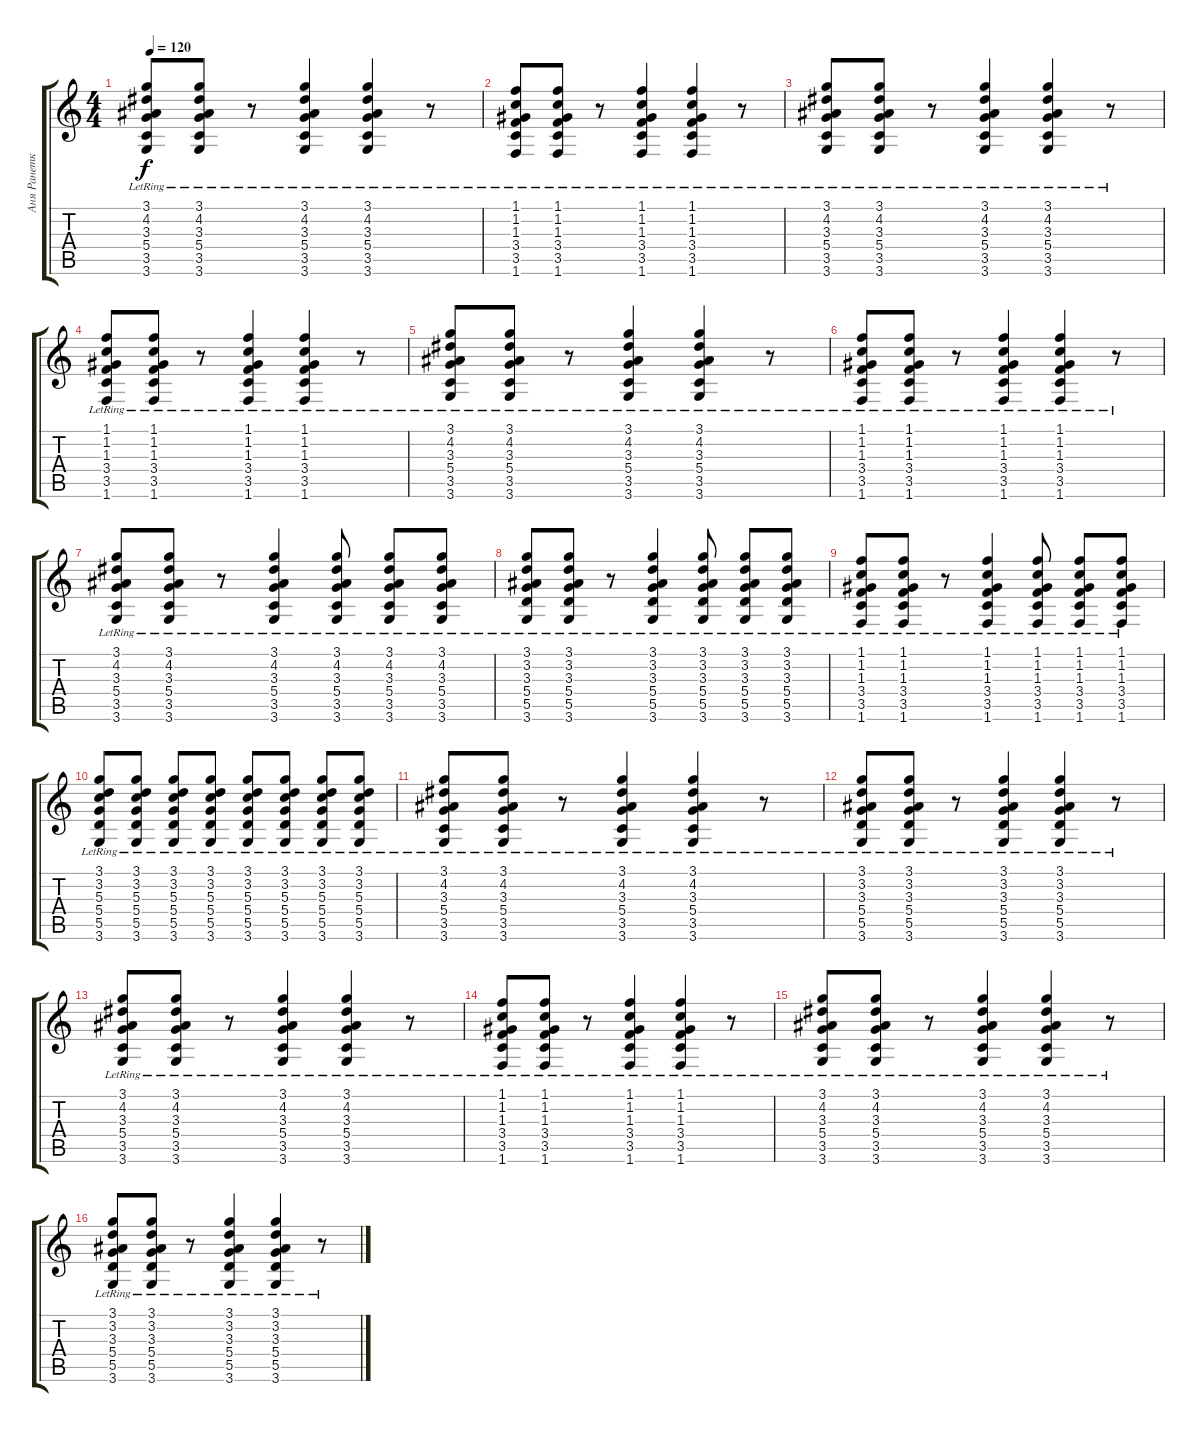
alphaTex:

\track ("Аня Ранетка" "Аня Ранетк") {instrument acousticguitarnylon}
\staff {score tabs}
\tuning (E4 B3 G3 D3 A2 E2) {hide}
\ts (4 4)
\tempo 120
\clef g2
\ks c
(3.1{lr} 4.2{lr} 3.3{lr} 5.4{lr} 3.5{lr} 3.6{lr}).8{dy f} (3.1{lr} 4.2{lr} 3.3{lr} 5.4{lr} 3.5{lr} 3.6{lr}).8 r.8 (3.1{lr} 4.2{lr} 3.3{lr} 5.4{lr} 3.5{lr} 3.6{lr}).4 (3.1{lr} 4.2{lr} 3.3{lr} 5.4{lr} 3.5{lr} 3.6{lr}).4 r.8 |
(1.1{lr} 1.2{lr} 1.3{lr} 3.4{lr} 3.5{lr} 1.6{lr}).8 (1.1{lr} 1.2{lr} 1.3{lr} 3.4{lr} 3.5{lr} 1.6{lr}).8 r.8 (1.1{lr} 1.2{lr} 1.3{lr} 3.4{lr} 3.5{lr} 1.6{lr}).4 (1.1{lr} 1.2{lr} 1.3{lr} 3.4{lr} 3.5{lr} 1.6{lr}).4 r.8 |
(3.1{lr} 4.2{lr} 3.3{lr} 5.4{lr} 3.5{lr} 3.6{lr}).8 (3.1{lr} 4.2{lr} 3.3{lr} 5.4{lr} 3.5{lr} 3.6{lr}).8 r.8 (3.1{lr} 4.2{lr} 3.3{lr} 5.4{lr} 3.5{lr} 3.6{lr}).4 (3.1{lr} 4.2{lr} 3.3{lr} 5.4{lr} 3.5{lr} 3.6{lr}).4 r.8 |
(1.1{lr} 1.2{lr} 1.3{lr} 3.4{lr} 3.5{lr} 1.6{lr}).8 (1.1{lr} 1.2{lr} 1.3{lr} 3.4{lr} 3.5{lr} 1.6{lr}).8 r.8 (1.1{lr} 1.2{lr} 1.3{lr} 3.4{lr} 3.5{lr} 1.6{lr}).4 (1.1{lr} 1.2{lr} 1.3{lr} 3.4{lr} 3.5{lr} 1.6{lr}).4 r.8 |
(3.1{lr} 4.2{lr} 3.3{lr} 5.4{lr} 3.5{lr} 3.6{lr}).8 (3.1{lr} 4.2{lr} 3.3{lr} 5.4{lr} 3.5{lr} 3.6{lr}).8 r.8 (3.1{lr} 4.2{lr} 3.3{lr} 5.4{lr} 3.5{lr} 3.6{lr}).4 (3.1{lr} 4.2{lr} 3.3{lr} 5.4{lr} 3.5{lr} 3.6{lr}).4 r.8 |
(1.1{lr} 1.2{lr} 1.3{lr} 3.4{lr} 3.5{lr} 1.6{lr}).8 (1.1{lr} 1.2{lr} 1.3{lr} 3.4{lr} 3.5{lr} 1.6{lr}).8 r.8 (1.1{lr} 1.2{lr} 1.3{lr} 3.4{lr} 3.5{lr} 1.6{lr}).4 (1.1{lr} 1.2{lr} 1.3{lr} 3.4{lr} 3.5{lr} 1.6{lr}).4 r.8 |
(3.1{lr} 4.2{lr} 3.3{lr} 5.4{lr} 3.5{lr} 3.6{lr}).8 (3.1{lr} 4.2{lr} 3.3{lr} 5.4{lr} 3.5{lr} 3.6{lr}).8 r.8 (3.1{lr} 4.2{lr} 3.3{lr} 5.4{lr} 3.5{lr} 3.6{lr}).4 (3.1{lr} 4.2{lr} 3.3{lr} 5.4{lr} 3.5{lr} 3.6{lr}).8 (3.1{lr} 4.2{lr} 3.3{lr} 5.4{lr} 3.5{lr} 3.6{lr}).8 (3.1{lr} 4.2{lr} 3.3{lr} 5.4{lr} 3.5{lr} 3.6{lr}).8 |
(3.1{lr} 3.2{lr} 3.3{lr} 5.4{lr} 5.5{lr} 3.6{lr}).8 (3.1{lr} 3.2{lr} 3.3{lr} 5.4{lr} 5.5{lr} 3.6{lr}).8 r.8 (3.1{lr} 3.2{lr} 3.3{lr} 5.4{lr} 5.5{lr} 3.6{lr}).4 (3.1{lr} 3.2{lr} 3.3{lr} 5.4{lr} 5.5{lr} 3.6{lr}).8 (3.1{lr} 3.2{lr} 3.3{lr} 5.4{lr} 5.5{lr} 3.6{lr}).8 (3.1{lr} 3.2{lr} 3.3{lr} 5.4{lr} 5.5{lr} 3.6{lr}).8 |
(1.1{lr} 1.2{lr} 1.3{lr} 3.4{lr} 3.5{lr} 1.6{lr}).8 (1.1{lr} 1.2{lr} 1.3{lr} 3.4{lr} 3.5{lr} 1.6{lr}).8 r.8 (1.1{lr} 1.2{lr} 1.3{lr} 3.4{lr} 3.5{lr} 1.6{lr}).4 (1.1{lr} 1.2{lr} 1.3{lr} 3.4{lr} 3.5{lr} 1.6{lr}).8 (1.1{lr} 1.2{lr} 1.3{lr} 3.4{lr} 3.5{lr} 1.6{lr}).8 (1.1{lr} 1.2{lr} 1.3{lr} 3.4{lr} 3.5{lr} 1.6{lr}).8 |
(3.1{lr} 3.2{lr} 5.3{lr} 5.4{lr} 5.5{lr} 3.6{lr}).8 (3.1{lr} 3.2{lr} 5.3{lr} 5.4{lr} 5.5{lr} 3.6{lr}).8 (3.1{lr} 3.2{lr} 5.3{lr} 5.4{lr} 5.5{lr} 3.6{lr}).8 (3.1{lr} 3.2{lr} 5.3{lr} 5.4{lr} 5.5{lr} 3.6{lr}).8 (3.1{lr} 3.2{lr} 5.3{lr} 5.4{lr} 5.5{lr} 3.6{lr}).8 (3.1{lr} 3.2{lr} 5.3{lr} 5.4{lr} 5.5{lr} 3.6{lr}).8 (3.1{lr} 3.2{lr} 5.3{lr} 5.4{lr} 5.5{lr} 3.6{lr}).8 (3.1{lr} 3.2{lr} 5.3{lr} 5.4{lr} 5.5{lr} 3.6{lr}).8 |
(3.1{lr} 4.2{lr} 3.3{lr} 5.4{lr} 3.5{lr} 3.6{lr}).8 (3.1{lr} 4.2{lr} 3.3{lr} 5.4{lr} 3.5{lr} 3.6{lr}).8 r.8 (3.1{lr} 4.2{lr} 3.3{lr} 5.4{lr} 3.5{lr} 3.6{lr}).4 (3.1{lr} 4.2{lr} 3.3{lr} 5.4{lr} 3.5{lr} 3.6{lr}).4 r.8 |
(3.1{lr} 3.2{lr} 3.3{lr} 5.4{lr} 5.5{lr} 3.6{lr}).8 (3.1{lr} 3.2{lr} 3.3{lr} 5.4{lr} 5.5{lr} 3.6{lr}).8 r.8 (3.1{lr} 3.2{lr} 3.3{lr} 5.4{lr} 5.5{lr} 3.6{lr}).4 (3.1{lr} 3.2{lr} 3.3{lr} 5.4{lr} 5.5{lr} 3.6{lr}).4 r.8 |
(3.1{lr} 4.2{lr} 3.3{lr} 5.4{lr} 3.5{lr} 3.6{lr}).8 (3.1{lr} 4.2{lr} 3.3{lr} 5.4{lr} 3.5{lr} 3.6{lr}).8 r.8 (3.1{lr} 4.2{lr} 3.3{lr} 5.4{lr} 3.5{lr} 3.6{lr}).4 (3.1{lr} 4.2{lr} 3.3{lr} 5.4{lr} 3.5{lr} 3.6{lr}).4 r.8 |
(1.1{lr} 1.2{lr} 1.3{lr} 3.4{lr} 3.5{lr} 1.6{lr}).8 (1.1{lr} 1.2{lr} 1.3{lr} 3.4{lr} 3.5{lr} 1.6{lr}).8 r.8 (1.1{lr} 1.2{lr} 1.3{lr} 3.4{lr} 3.5{lr} 1.6{lr}).4 (1.1{lr} 1.2{lr} 1.3{lr} 3.4{lr} 3.5{lr} 1.6{lr}).4 r.8 |
(3.1{lr} 4.2{lr} 3.3{lr} 5.4{lr} 3.5{lr} 3.6{lr}).8 (3.1{lr} 4.2{lr} 3.3{lr} 5.4{lr} 3.5{lr} 3.6{lr}).8 r.8 (3.1{lr} 4.2{lr} 3.3{lr} 5.4{lr} 3.5{lr} 3.6{lr}).4 (3.1{lr} 4.2{lr} 3.3{lr} 5.4{lr} 3.5{lr} 3.6{lr}).4 r.8 |
(3.1{lr} 3.2{lr} 3.3{lr} 5.4{lr} 5.5{lr} 3.6{lr}).8 (3.1{lr} 3.2{lr} 3.3{lr} 5.4{lr} 5.5{lr} 3.6{lr}).8 r.8 (3.1{lr} 3.2{lr} 3.3{lr} 5.4{lr} 5.5{lr} 3.6{lr}).4 (3.1{lr} 3.2{lr} 3.3{lr} 5.4{lr} 5.5{lr} 3.6{lr}).4 r.8
